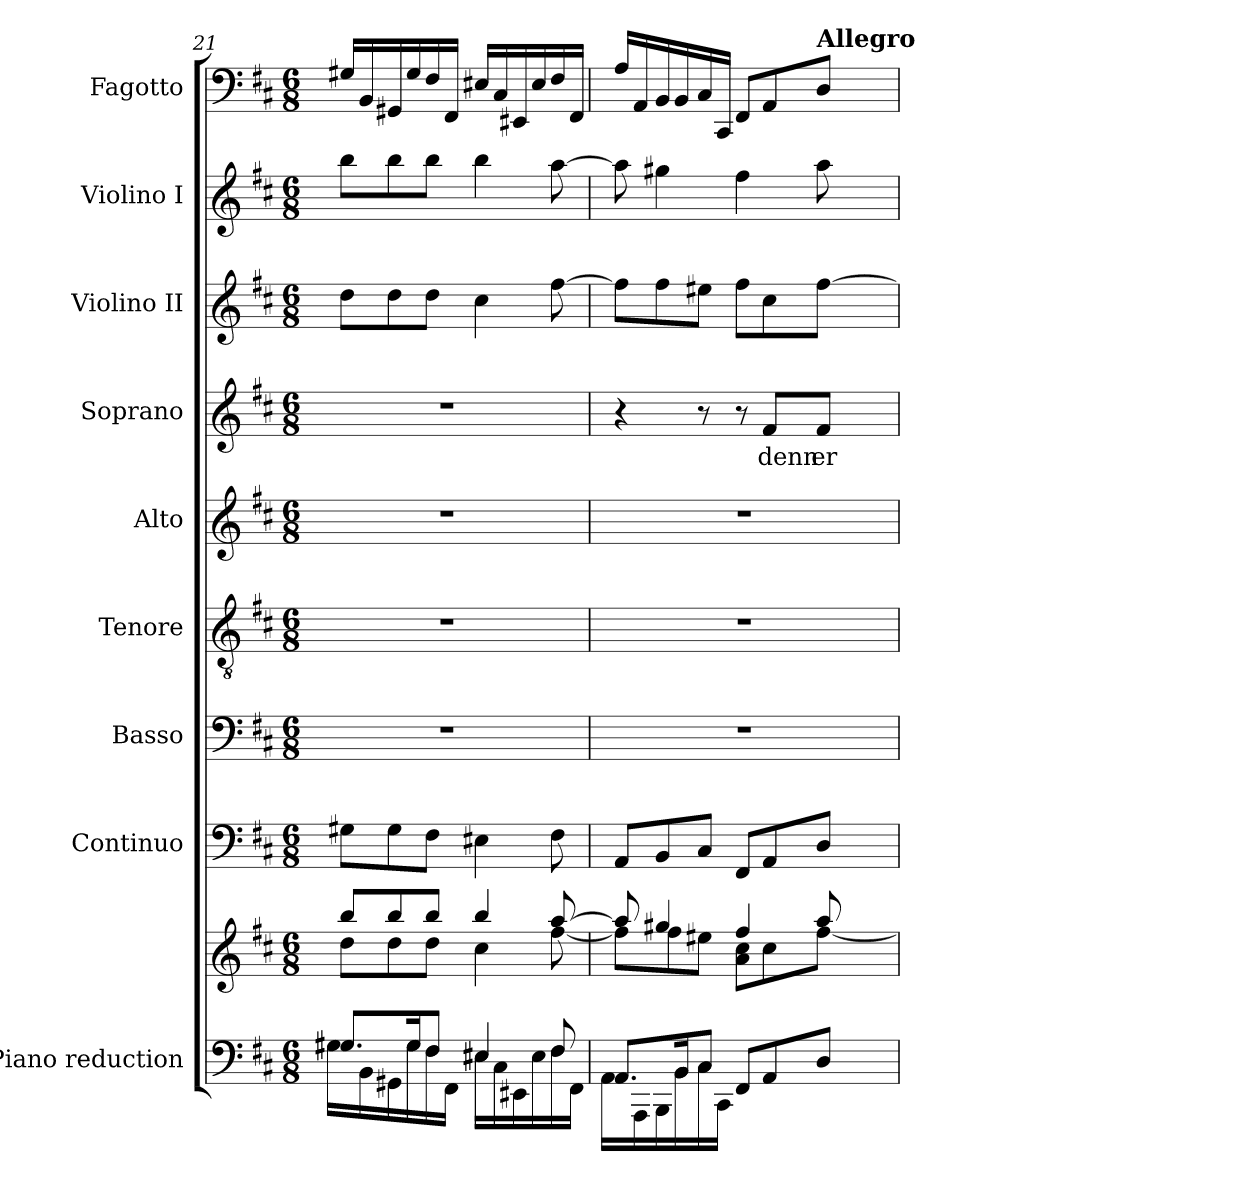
**kern	**kern	**kern	**kern	**kern	**kern	**kern	**text	**kern	**kern	**kern
*part9	*part9	*part8	*part7	*part6	*part5	*part4	*part4	*part3	*part2	*part1
*staff10	*staff9	*staff8	*staff7	*staff6	*staff5	*staff4	*staff4	*staff3	*staff2	*staff1
*I"Piano reduction	*	*I"Continuo	*I"Basso	*I"Tenore	*I"Alto	*I"Soprano	*	*I"Violino II	*I"Violino I	*I"Fagotto
*I'Pno	*	*	*	*	*	*	*	*I'Vln	*I'Vln	*
!!LO:PB:g=z
*clefF4	*clefG2	*clefF4	*clefF4	*clefGv2	*clefG2	*clefG2	*	*clefG2	*clefG2	*clefF4
*k[f#c#]	*k[f#c#]	*k[f#c#]	*k[f#c#]	*k[f#c#]	*k[f#c#]	*k[f#c#]	*	*k[f#c#]	*k[f#c#]	*k[f#c#]
*M6/8	*M6/8	*M6/8	*M6/8	*M6/8	*M6/8	*M6/8	*	*M6/8	*M6/8	*M6/8
=21	=21	=21	=21	=21	=21	=21	=21	=21	=21	=21
*^	*^	*	*	*	*	*	*	*	*	*
8.G#X/L	16G#\LL	8bb/L	8dd\L	8G#X\L	2.r	2.r	2.r	2.r	.	8dd\L	8bb\L	16G#X/LL
.	16BB\	.	.	.	.	.	.	.	.	.	.	16BB/
.	16GG#X\	8bb/	8dd\	8G#\	.	.	.	.	.	8dd\	8bb\	16GG#X/
16G#/K	16G#\	.	.	.	.	.	.	.	.	.	.	16G#/
8F#/J	16F#\	8bb/J	8dd\J	8F#\J	.	.	.	.	.	8dd\J	8bb\J	16F#/
.	16FF#\JJ	.	.	.	.	.	.	.	.	.	.	16FF#/JJ
4E#X/	16E#\LL	4bb/	4cc#\	4E#X\	.	.	.	.	.	4cc#\	4bb\	16E#X/LL
.	16C#\	.	.	.	.	.	.	.	.	.	.	16C#/
.	16EE#X\	.	.	.	.	.	.	.	.	.	.	16EE#X/
.	16E#\	.	.	.	.	.	.	.	.	.	.	16E#/
8F#/	16F#\	[8aa/	[8ff#\	8F#\	.	.	.	.	.	[8ff#\	[8aa\	16F#/
.	16FF#\JJ	.	.	.	.	.	.	.	.	.	.	16FF#/JJ
=22	=22	=22	=22	=22	=22	=22	=22	=22	=22	=22	=22	=22
8.AA/L	16AA\LL	8aa/]	8ff#\L]	8AA/L	2.r	2.r	2.r	4r	.	8ff#\L]	8aa\]	16A/LL
.	16AAA\	.	.	.	.	.	.	.	.	.	.	16AA/
.	16BBB\	4gg#X/	8ff#\	8BB/	.	.	.	.	.	8ff#\	4gg#X\	16BB/
16BB/K	16BB\	.	.	.	.	.	.	.	.	.	.	16BB/
8C#/J	16C#\	.	8ee#X\J	8C#/J	.	.	.	8r	.	8ee#X\J	.	16C#/
.	16CC#\JJ	.	.	.	.	.	.	.	.	.	.	16CC#/JJ
8FF#/L	4.ryy	4ff#/	8a!\ 8cc#!\L	8FF#/L	.	.	.	8r	.	8ff#\L	4ff#\	8FF#/L
!	!	!	!	!	!	!	!	!	!LO:LY:b	!	!	!
8AA/	.	.	8cc#\	8AA/	.	.	.	8f#/L	denn	8cc#\	.	8AA/
!	!	!	!	!	!	!	!	!	!	!	!	!LO:TX:a:B:t=Allegro
!	!	!	!	!	!	!	!	!	!LO:LY:b	!	!	!
8D/J	.	8aa/	[8ff#\J	8D/J	.	.	.	8f#/J	er	[8ff#\J	8aa\	8D/J
*v	*v	*	*	*	*	*	*	*	*	*	*	*
*	*v	*v	*	*	*	*	*	*	*	*	*
=	=	=	=	=	=	=	=	=	=	=
*-	*-	*-	*-	*-	*-	*-	*-	*-	*-	*-
